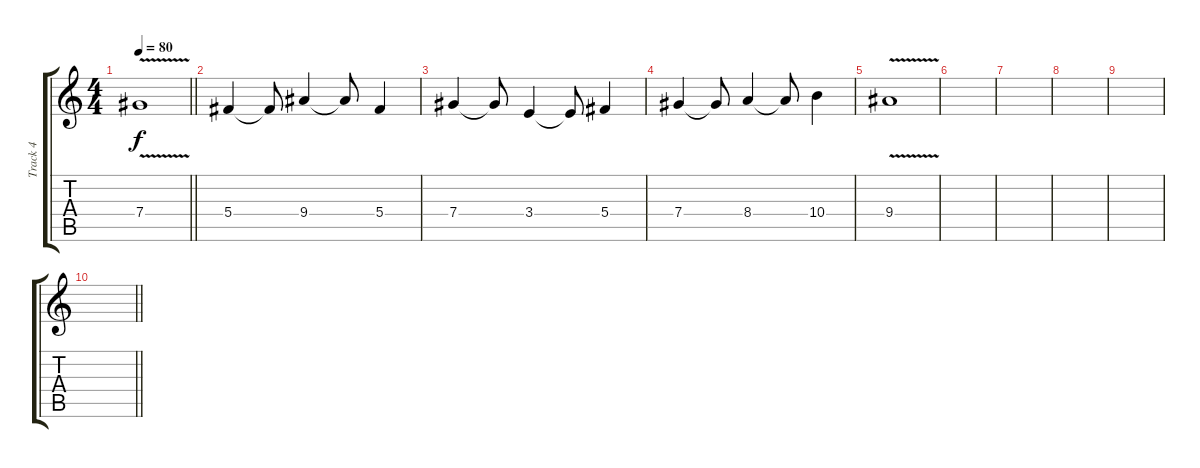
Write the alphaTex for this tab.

\track ("Track 4" "Track 4") {instrument distortionguitar}
\staff {score tabs}
\tuning (Eb4 Bb3 Gb3 Db3 Ab2 Db2) {hide}
\ts (4 4)
\tempo 80
\clef g2
\barLineRight lightlight
\ks c
7.4{v}.1{dy f} |
5.4.4 5.4{t}.8 9.4.4 9.4{t}.8 5.4.4 |
7.4.4 7.4{t}.8 3.4.4 3.4{t}.8 5.4.4 |
7.4.4 7.4{t}.8 8.4.4 8.4{t}.8 10.4.4 |
9.4{v}.1 |
|
|
|
|
\barLineRight lightlight
